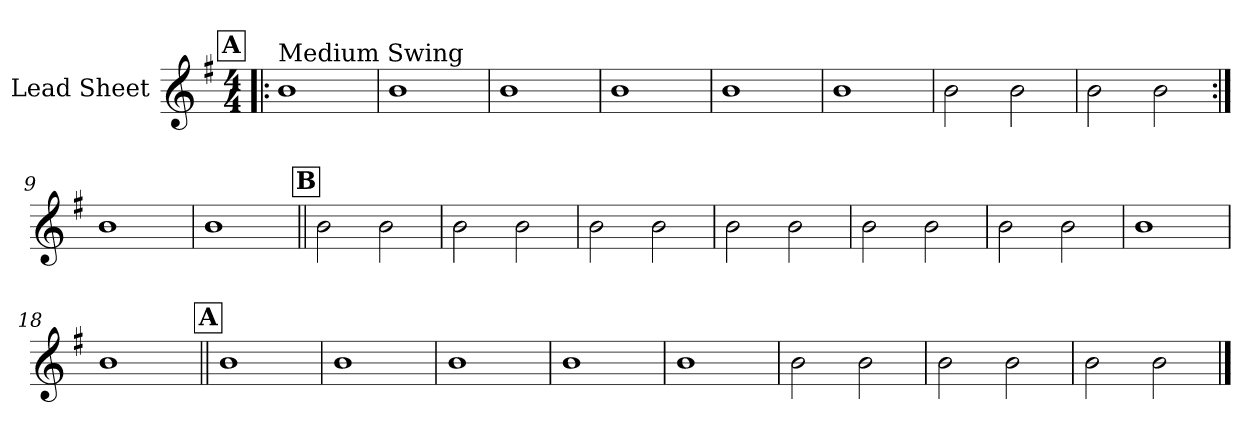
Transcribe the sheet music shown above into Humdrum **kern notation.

**kern
*part1
*staff1
*I"Lead Sheet
*clefG2
*k[f#]
*G:
*M4/4
!!LO:REH:place=s1:a:fs=14:t=A
=1!|:
!LO:TX:a:t=Medium Swing
1b
=2
1b
=3
1b
=4
1b
!!LO:LB:g=z
=5
1b
=6
1b
=7
2b\
2b\
=8
2b\
2b\
!!LO:LB:g=z
=9:|!
1b
=10
1b
!!LO:LB:g=z
!!LO:REH:place=s1:a:fs=14:t=B
=11||
2b\
2b\
=12
2b\
2b\
=13
2b\
2b\
=14
2b\
2b\
!!LO:LB:g=z
=15
2b\
2b\
=16
2b\
2b\
=17
1b
=18
1b
!!LO:LB:g=z
!!LO:REH:place=s1:a:fs=14:t=A
=19||
1b
=20
1b
=21
1b
=22
1b
!!LO:LB:g=z
=23
1b
=24
2b\
2b\
=25
2b\
2b\
=26
2b\
2b\
==
*-
